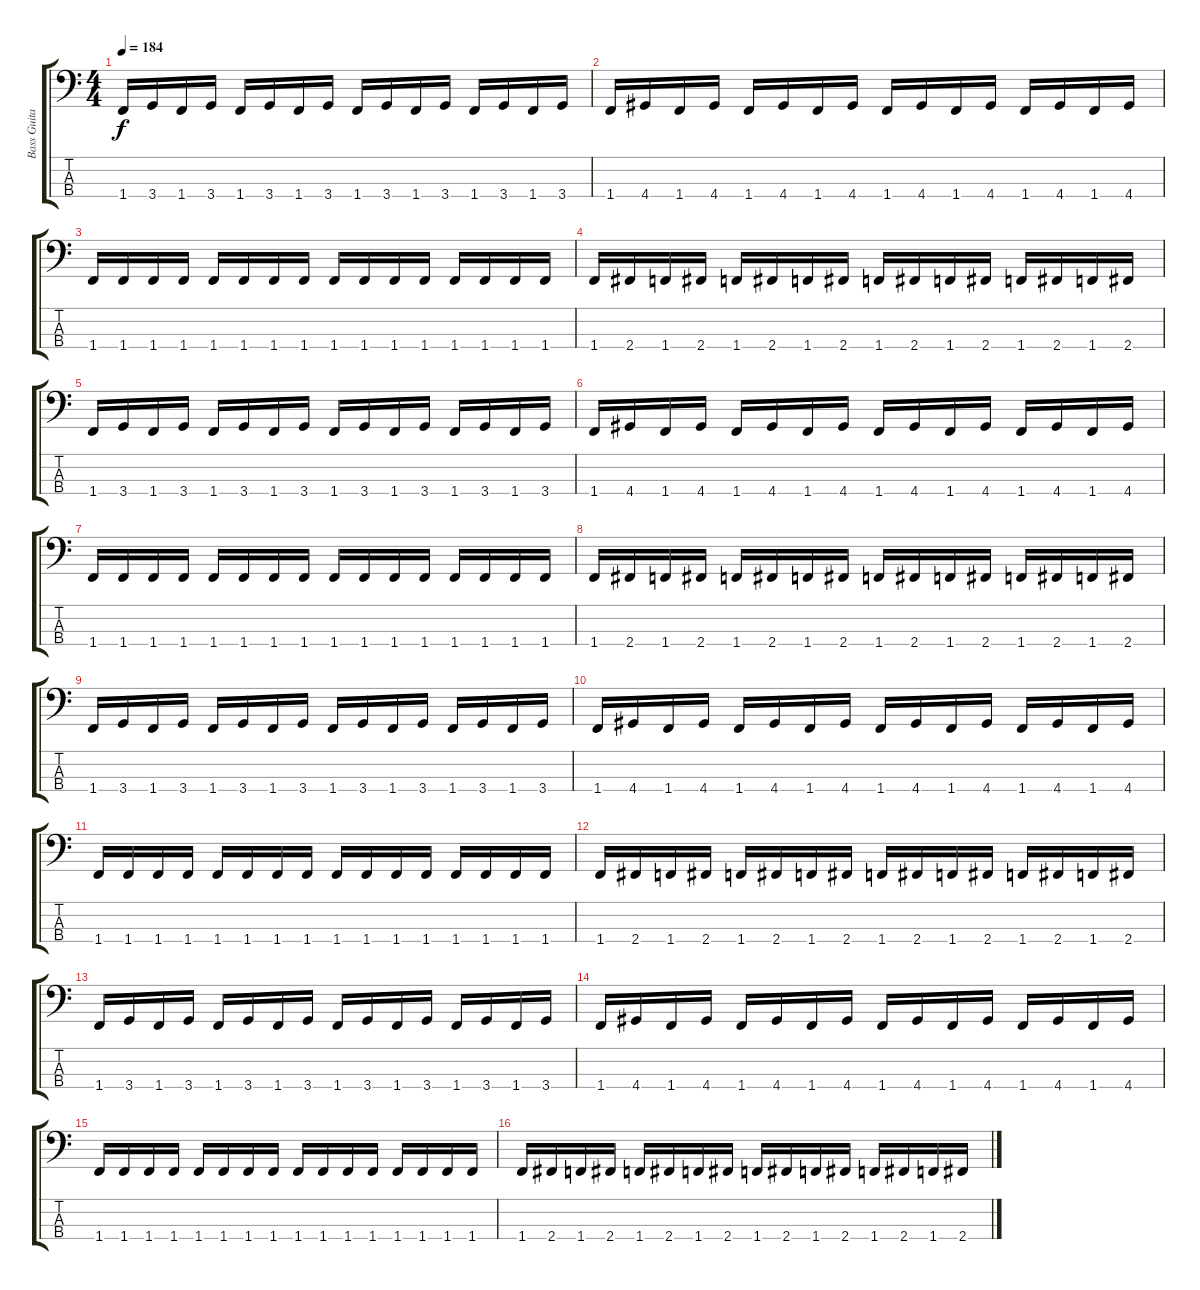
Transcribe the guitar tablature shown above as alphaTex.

\track ("Bass Guitar" "Bass Guita") {solo instrument electricbassfinger}
\staff {score tabs}
\tuning (G2 D2 A1 E1) {hide}
\ts (4 4)
\tempo 184
\clef f4
\ks c
1.4.16{dy f} 3.4.16 1.4.16 3.4.16 1.4.16 3.4.16 1.4.16 3.4.16 1.4.16 3.4.16 1.4.16 3.4.16 1.4.16 3.4.16 1.4.16 3.4.16 |
1.4.16 4.4.16 1.4.16 4.4.16 1.4.16 4.4.16 1.4.16 4.4.16 1.4.16 4.4.16 1.4.16 4.4.16 1.4.16 4.4.16 1.4.16 4.4.16 |
1.4.16 1.4.16 1.4.16 1.4.16 1.4.16 1.4.16 1.4.16 1.4.16 1.4.16 1.4.16 1.4.16 1.4.16 1.4.16 1.4.16 1.4.16 1.4.16 |
1.4.16 2.4.16 1.4.16 2.4.16 1.4.16 2.4.16 1.4.16 2.4.16 1.4.16 2.4.16 1.4.16 2.4.16 1.4.16 2.4.16 1.4.16 2.4.16 |
1.4.16 3.4.16 1.4.16 3.4.16 1.4.16 3.4.16 1.4.16 3.4.16 1.4.16 3.4.16 1.4.16 3.4.16 1.4.16 3.4.16 1.4.16 3.4.16 |
1.4.16 4.4.16 1.4.16 4.4.16 1.4.16 4.4.16 1.4.16 4.4.16 1.4.16 4.4.16 1.4.16 4.4.16 1.4.16 4.4.16 1.4.16 4.4.16 |
1.4.16 1.4.16 1.4.16 1.4.16 1.4.16 1.4.16 1.4.16 1.4.16 1.4.16 1.4.16 1.4.16 1.4.16 1.4.16 1.4.16 1.4.16 1.4.16 |
1.4.16 2.4.16 1.4.16 2.4.16 1.4.16 2.4.16 1.4.16 2.4.16 1.4.16 2.4.16 1.4.16 2.4.16 1.4.16 2.4.16 1.4.16 2.4.16 |
1.4.16 3.4.16 1.4.16 3.4.16 1.4.16 3.4.16 1.4.16 3.4.16 1.4.16 3.4.16 1.4.16 3.4.16 1.4.16 3.4.16 1.4.16 3.4.16 |
1.4.16 4.4.16 1.4.16 4.4.16 1.4.16 4.4.16 1.4.16 4.4.16 1.4.16 4.4.16 1.4.16 4.4.16 1.4.16 4.4.16 1.4.16 4.4.16 |
1.4.16 1.4.16 1.4.16 1.4.16 1.4.16 1.4.16 1.4.16 1.4.16 1.4.16 1.4.16 1.4.16 1.4.16 1.4.16 1.4.16 1.4.16 1.4.16 |
1.4.16 2.4.16 1.4.16 2.4.16 1.4.16 2.4.16 1.4.16 2.4.16 1.4.16 2.4.16 1.4.16 2.4.16 1.4.16 2.4.16 1.4.16 2.4.16 |
1.4.16 3.4.16 1.4.16 3.4.16 1.4.16 3.4.16 1.4.16 3.4.16 1.4.16 3.4.16 1.4.16 3.4.16 1.4.16 3.4.16 1.4.16 3.4.16 |
1.4.16 4.4.16 1.4.16 4.4.16 1.4.16 4.4.16 1.4.16 4.4.16 1.4.16 4.4.16 1.4.16 4.4.16 1.4.16 4.4.16 1.4.16 4.4.16 |
1.4.16 1.4.16 1.4.16 1.4.16 1.4.16 1.4.16 1.4.16 1.4.16 1.4.16 1.4.16 1.4.16 1.4.16 1.4.16 1.4.16 1.4.16 1.4.16 |
1.4.16 2.4.16 1.4.16 2.4.16 1.4.16 2.4.16 1.4.16 2.4.16 1.4.16 2.4.16 1.4.16 2.4.16 1.4.16 2.4.16 1.4.16 2.4.16
